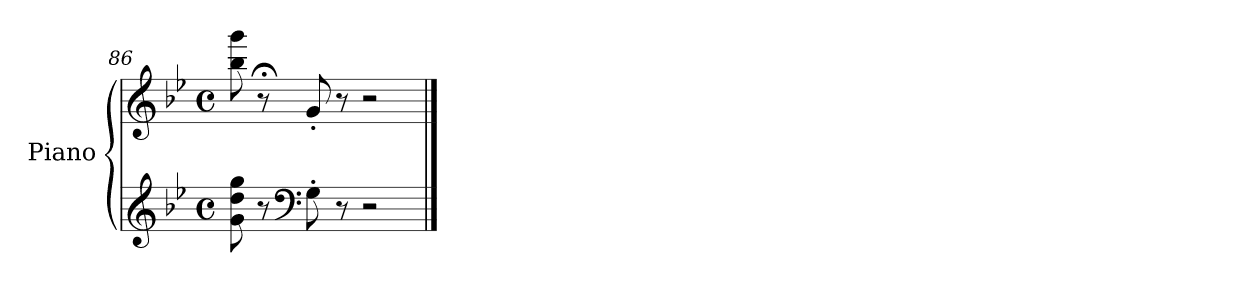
**kern	**kern
*part1	*part1
*staff2	*staff1
*I"Piano	*
*I'Pno.	*
*clefG2	*clefG2
*k[b-e-]	*k[b-e-]
*M4/4	*M4/4
*met(c)	*met(c)
=86	=86
8g\ 8dd\ 8gg\	8bb-\ 8ggg\
8r	8r;<
*clefF4	*
8G'\	8g'/
8r	8r
2r	2r
==	==
*-	*-
